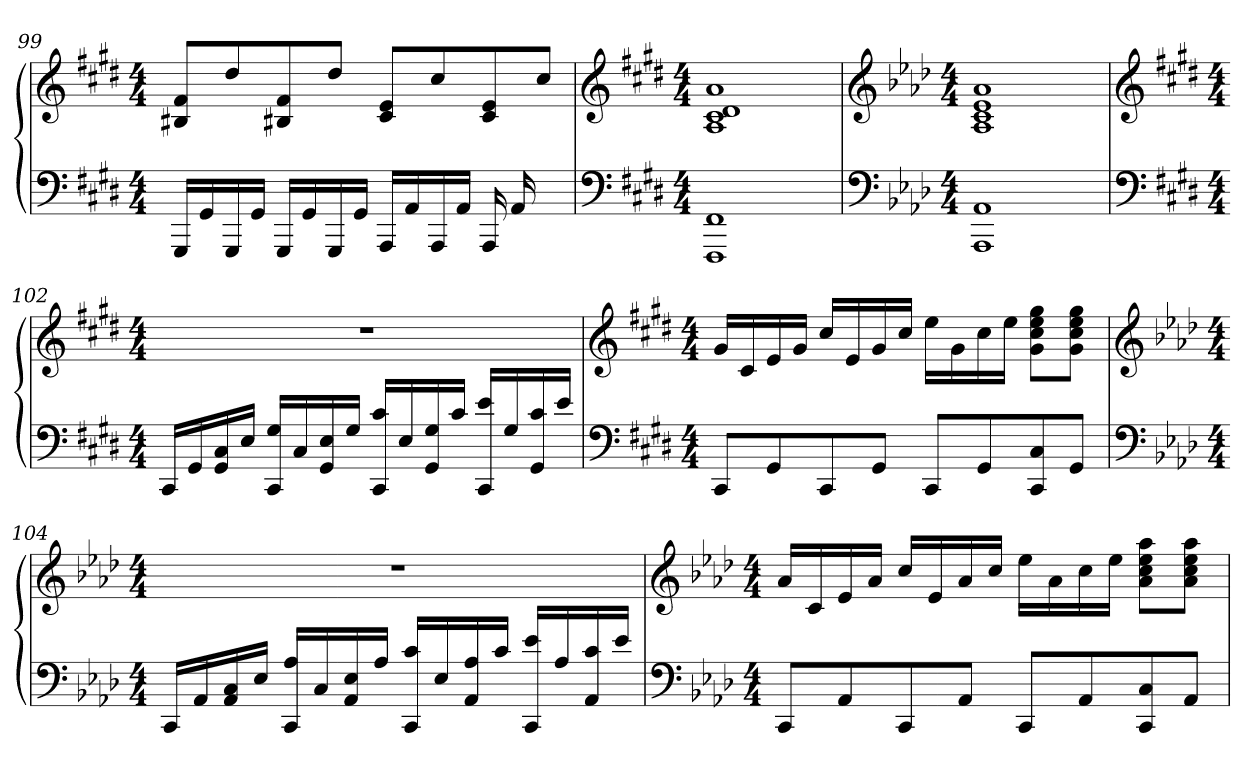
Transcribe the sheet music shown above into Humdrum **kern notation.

**kern	**kern
*part2	*part1
*staff2	*staff1
*clefF4	*clefG2
*k[f#c#g#d#]	*k[f#c#g#d#]
*M4/4	*M4/4
=99	=99
16GGG#/LL	8f#/ 8B#XL
16GG#/	.
16GGG#/	8dd#/
16GG#/JJ	.
16GGG#/LL	8f#/ 8B#X
16GG#/	.
16GGG#/	8dd#/J
16GG#/JJ	.
16AAA/LL	8e/ 8c#L
16AA/	.
16AAA/	8cc#/
16AA/JJ	.
16AAA/LL	8e/ 8c#
16AA/	.
8ryy	8cc#/J
=100	=100
*clefF4	*clefG2
*k[f#c#g#d#]	*k[f#c#g#d#]
*M4/4	*M4/4
1FF# 1FFF#	1a 1d# 1c# 1A
=101	=101
*clefF4	*clefG2
*k[b-e-a-d-]	*k[b-e-a-d-]
*M4/4	*M4/4
1AA- 1AAA-	1a- 1e- 1c 1A-
=102	=102
*clefF4	*clefG2
*k[f#c#g#d#]	*k[f#c#g#d#]
*M4/4	*M4/4
16CC#/LL	1r
16GG#/	.
16C#/ 16GG#	.
16E/JJ	.
16G#/ 16CC#LL	.
16C#/	.
16E/ 16GG#	.
16G#/JJ	.
16c#/ 16CC#LL	.
16E/	.
16G#/ 16GG#	.
16c#/JJ	.
16e/ 16CC#LL	.
16G#/	.
16c#/ 16GG#	.
16e/JJ	.
=103	=103
*clefF4	*clefG2
*k[f#c#g#d#]	*k[f#c#g#d#]
*M4/4	*M4/4
8CC#/L	16g#/LL
.	16c#/
8GG#/	16e/
.	16g#/JJ
8CC#/	16cc#/LL
.	16e/
8GG#/J	16g#/
.	16cc#/JJ
8CC#/L	16ee\LL
.	16g#\
8GG#/	16cc#\
.	16ee\JJ
8C#/ 8CC#	8gg#\ 8ee 8cc# 8g#L
8GG#/J	8gg#\ 8ee 8cc# 8g#J
=104	=104
*clefF4	*clefG2
*k[b-e-a-d-]	*k[b-e-a-d-]
*M4/4	*M4/4
16CC/LL	1r
16AA-/	.
16C/ 16AA-	.
16E-/JJ	.
16A-/ 16CCLL	.
16C/	.
16E-/ 16AA-	.
16A-/JJ	.
16c/ 16CCLL	.
16E-/	.
16A-/ 16AA-	.
16c/JJ	.
16e-/ 16CCLL	.
16A-/	.
16c/ 16AA-	.
16e-/JJ	.
=105	=105
*clefF4	*clefG2
*k[b-e-a-d-]	*k[b-e-a-d-]
*M4/4	*M4/4
8CC/L	16a-/LL
.	16c/
8AA-/	16e-/
.	16a-/JJ
8CC/	16cc/LL
.	16e-/
8AA-/J	16a-/
.	16cc/JJ
8CC/L	16ee-\LL
.	16a-\
8AA-/	16cc\
.	16ee-\JJ
8C/ 8CC	8aa-\ 8ee- 8cc 8a-L
8AA-/J	8aa-\ 8ee- 8cc 8a-J
=	=
*-	*-
